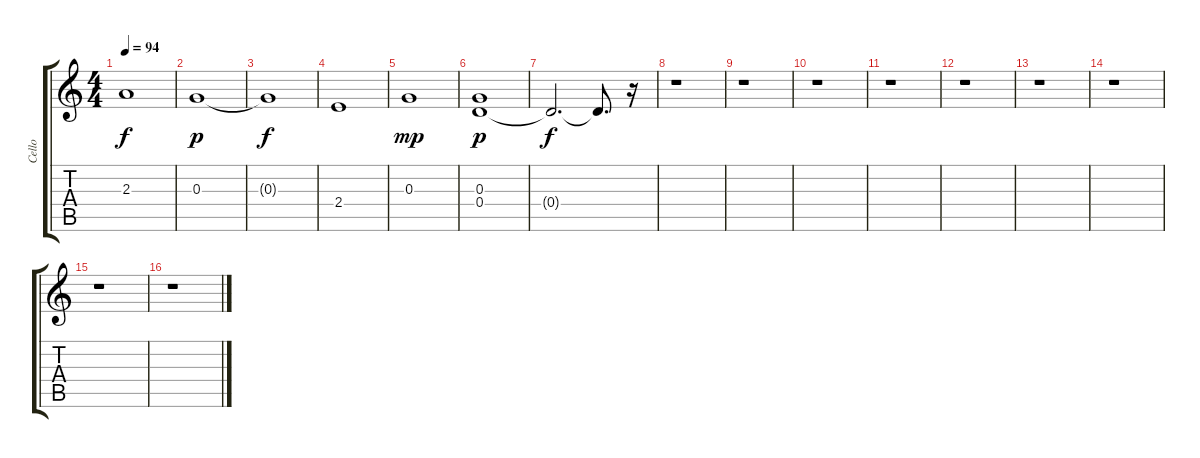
\track ("Cello                   " "Cello     ") {instrument fretlessbass}
\staff {score tabs}
\tuning (E4 B3 G3 D3 A2 E2) {hide}
\ts (4 4)
\tempo 94
\clef g2
\ks c
2.3{t}.1{dy f} |
0.3.1{dy p} |
0.3{t}.1{dy f} |
2.4.1 |
0.3.1{dy mp} |
(0.3 0.4).1{dy p} |
0.4{t}.2{d dy f} 0.4{t}.8{d} r.16 |
r.1 |
r.1 |
r.1 |
r.1 |
r.1 |
r.1 |
r.1 |
r.1 |
r.1
